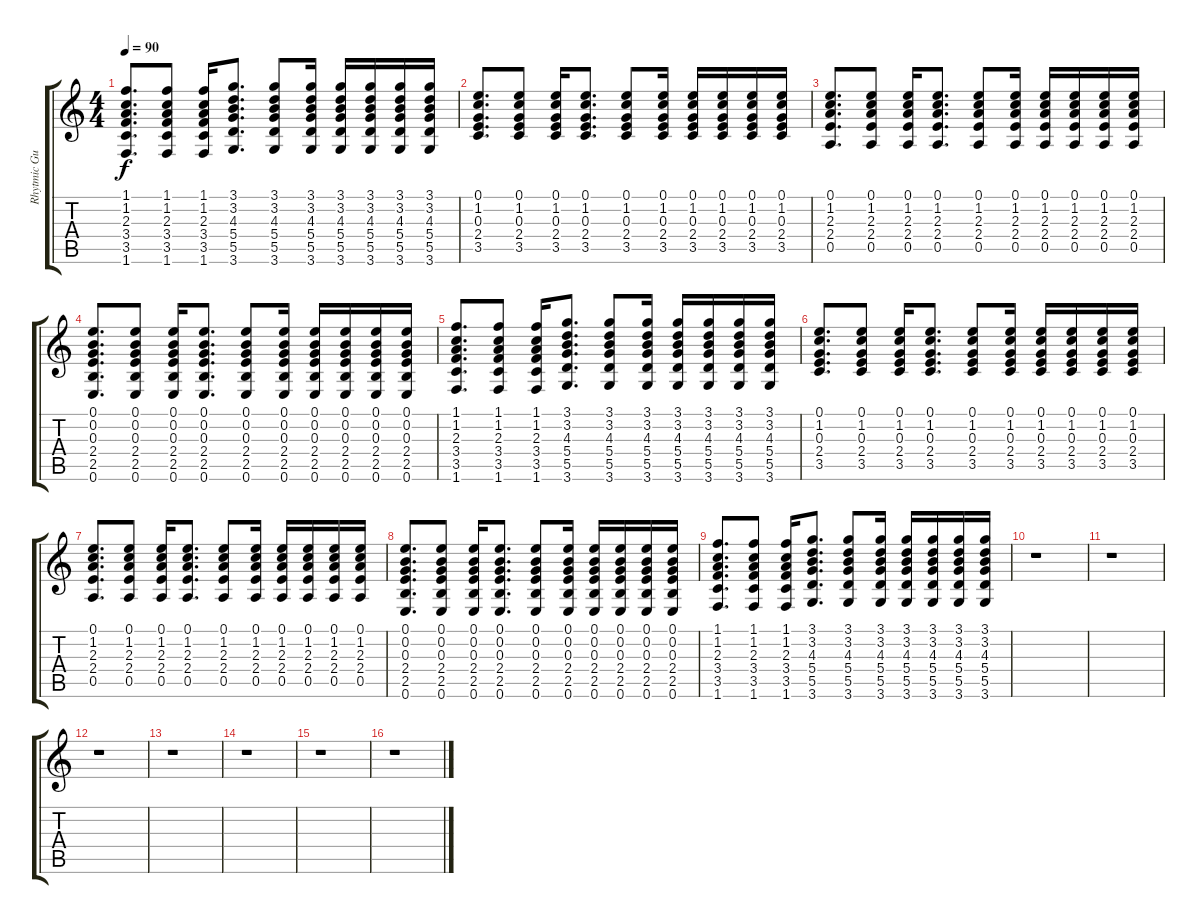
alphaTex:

\track ("Rhytmic Guitar" "Rhytmic Gu") {instrument acousticguitarsteel}
\staff {score tabs}
\tuning (E4 B3 G3 D3 A2 E2) {hide}
\ts (4 4)
\tempo 90
\clef g2
\ks c
(1.1 1.2 2.3 3.4 3.5 1.6).8{d dy f} (1.1 1.2 2.3 3.4 3.5 1.6).8 (1.1 1.2 2.3 3.4 3.5 1.6).16 (3.1 3.2 4.3 5.4 5.5 3.6).8{d} (3.1 3.2 4.3 5.4 5.5 3.6).8 (3.1 3.2 4.3 5.4 5.5 3.6).16 (3.1 3.2 4.3 5.4 5.5 3.6).16 (3.1 3.2 4.3 5.4 5.5 3.6).16 (3.1 3.2 4.3 5.4 5.5 3.6).16 (3.1 3.2 4.3 5.4 5.5 3.6).16 |
(0.1 1.2 0.3 2.4 3.5).8{d} (0.1 1.2 0.3 2.4 3.5).8 (0.1 1.2 0.3 2.4 3.5).16 (0.1 1.2 0.3 2.4 3.5).8{d} (0.1 1.2 0.3 2.4 3.5).8 (0.1 1.2 0.3 2.4 3.5).16 (0.1 1.2 0.3 2.4 3.5).16 (0.1 1.2 0.3 2.4 3.5).16 (0.1 1.2 0.3 2.4 3.5).16 (0.1 1.2 0.3 2.4 3.5).16 |
(0.1 1.2 2.3 2.4 0.5).8{d} (0.1 1.2 2.3 2.4 0.5).8 (0.1 1.2 2.3 2.4 0.5).16 (0.1 1.2 2.3 2.4 0.5).8{d} (0.1 1.2 2.3 2.4 0.5).8 (0.1 1.2 2.3 2.4 0.5).16 (0.1 1.2 2.3 2.4 0.5).16 (0.1 1.2 2.3 2.4 0.5).16 (0.1 1.2 2.3 2.4 0.5).16 (0.1 1.2 2.3 2.4 0.5).16 |
(0.1 0.2 0.3 2.4 2.5 0.6).8{d} (0.1 0.2 0.3 2.4 2.5 0.6).8 (0.1 0.2 0.3 2.4 2.5 0.6).16 (0.1 0.2 0.3 2.4 2.5 0.6).8{d} (0.1 0.2 0.3 2.4 2.5 0.6).8 (0.1 0.2 0.3 2.4 2.5 0.6).16 (0.1 0.2 0.3 2.4 2.5 0.6).16 (0.1 0.2 0.3 2.4 2.5 0.6).16 (0.1 0.2 0.3 2.4 2.5 0.6).16 (0.1 0.2 0.3 2.4 2.5 0.6).16 |
(1.1 1.2 2.3 3.4 3.5 1.6).8{d} (1.1 1.2 2.3 3.4 3.5 1.6).8 (1.1 1.2 2.3 3.4 3.5 1.6).16 (3.1 3.2 4.3 5.4 5.5 3.6).8{d} (3.1 3.2 4.3 5.4 5.5 3.6).8 (3.1 3.2 4.3 5.4 5.5 3.6).16 (3.1 3.2 4.3 5.4 5.5 3.6).16 (3.1 3.2 4.3 5.4 5.5 3.6).16 (3.1 3.2 4.3 5.4 5.5 3.6).16 (3.1 3.2 4.3 5.4 5.5 3.6).16 |
(0.1 1.2 0.3 2.4 3.5).8{d} (0.1 1.2 0.3 2.4 3.5).8 (0.1 1.2 0.3 2.4 3.5).16 (0.1 1.2 0.3 2.4 3.5).8{d} (0.1 1.2 0.3 2.4 3.5).8 (0.1 1.2 0.3 2.4 3.5).16 (0.1 1.2 0.3 2.4 3.5).16 (0.1 1.2 0.3 2.4 3.5).16 (0.1 1.2 0.3 2.4 3.5).16 (0.1 1.2 0.3 2.4 3.5).16 |
(0.1 1.2 2.3 2.4 0.5).8{d} (0.1 1.2 2.3 2.4 0.5).8 (0.1 1.2 2.3 2.4 0.5).16 (0.1 1.2 2.3 2.4 0.5).8{d} (0.1 1.2 2.3 2.4 0.5).8 (0.1 1.2 2.3 2.4 0.5).16 (0.1 1.2 2.3 2.4 0.5).16 (0.1 1.2 2.3 2.4 0.5).16 (0.1 1.2 2.3 2.4 0.5).16 (0.1 1.2 2.3 2.4 0.5).16 |
(0.1 0.2 0.3 2.4 2.5 0.6).8{d} (0.1 0.2 0.3 2.4 2.5 0.6).8 (0.1 0.2 0.3 2.4 2.5 0.6).16 (0.1 0.2 0.3 2.4 2.5 0.6).8{d} (0.1 0.2 0.3 2.4 2.5 0.6).8 (0.1 0.2 0.3 2.4 2.5 0.6).16 (0.1 0.2 0.3 2.4 2.5 0.6).16 (0.1 0.2 0.3 2.4 2.5 0.6).16 (0.1 0.2 0.3 2.4 2.5 0.6).16 (0.1 0.2 0.3 2.4 2.5 0.6).16 |
(1.1 1.2 2.3 3.4 3.5 1.6).8{d} (1.1 1.2 2.3 3.4 3.5 1.6).8 (1.1 1.2 2.3 3.4 3.5 1.6).16 (3.1 3.2 4.3 5.4 5.5 3.6).8{d} (3.1 3.2 4.3 5.4 5.5 3.6).8 (3.1 3.2 4.3 5.4 5.5 3.6).16 (3.1 3.2 4.3 5.4 5.5 3.6).16 (3.1 3.2 4.3 5.4 5.5 3.6).16 (3.1 3.2 4.3 5.4 5.5 3.6).16 (3.1 3.2 4.3 5.4 5.5 3.6).16 |
r.1 |
r.1 |
r.1 |
r.1 |
r.1 |
r.1 |
r.1
